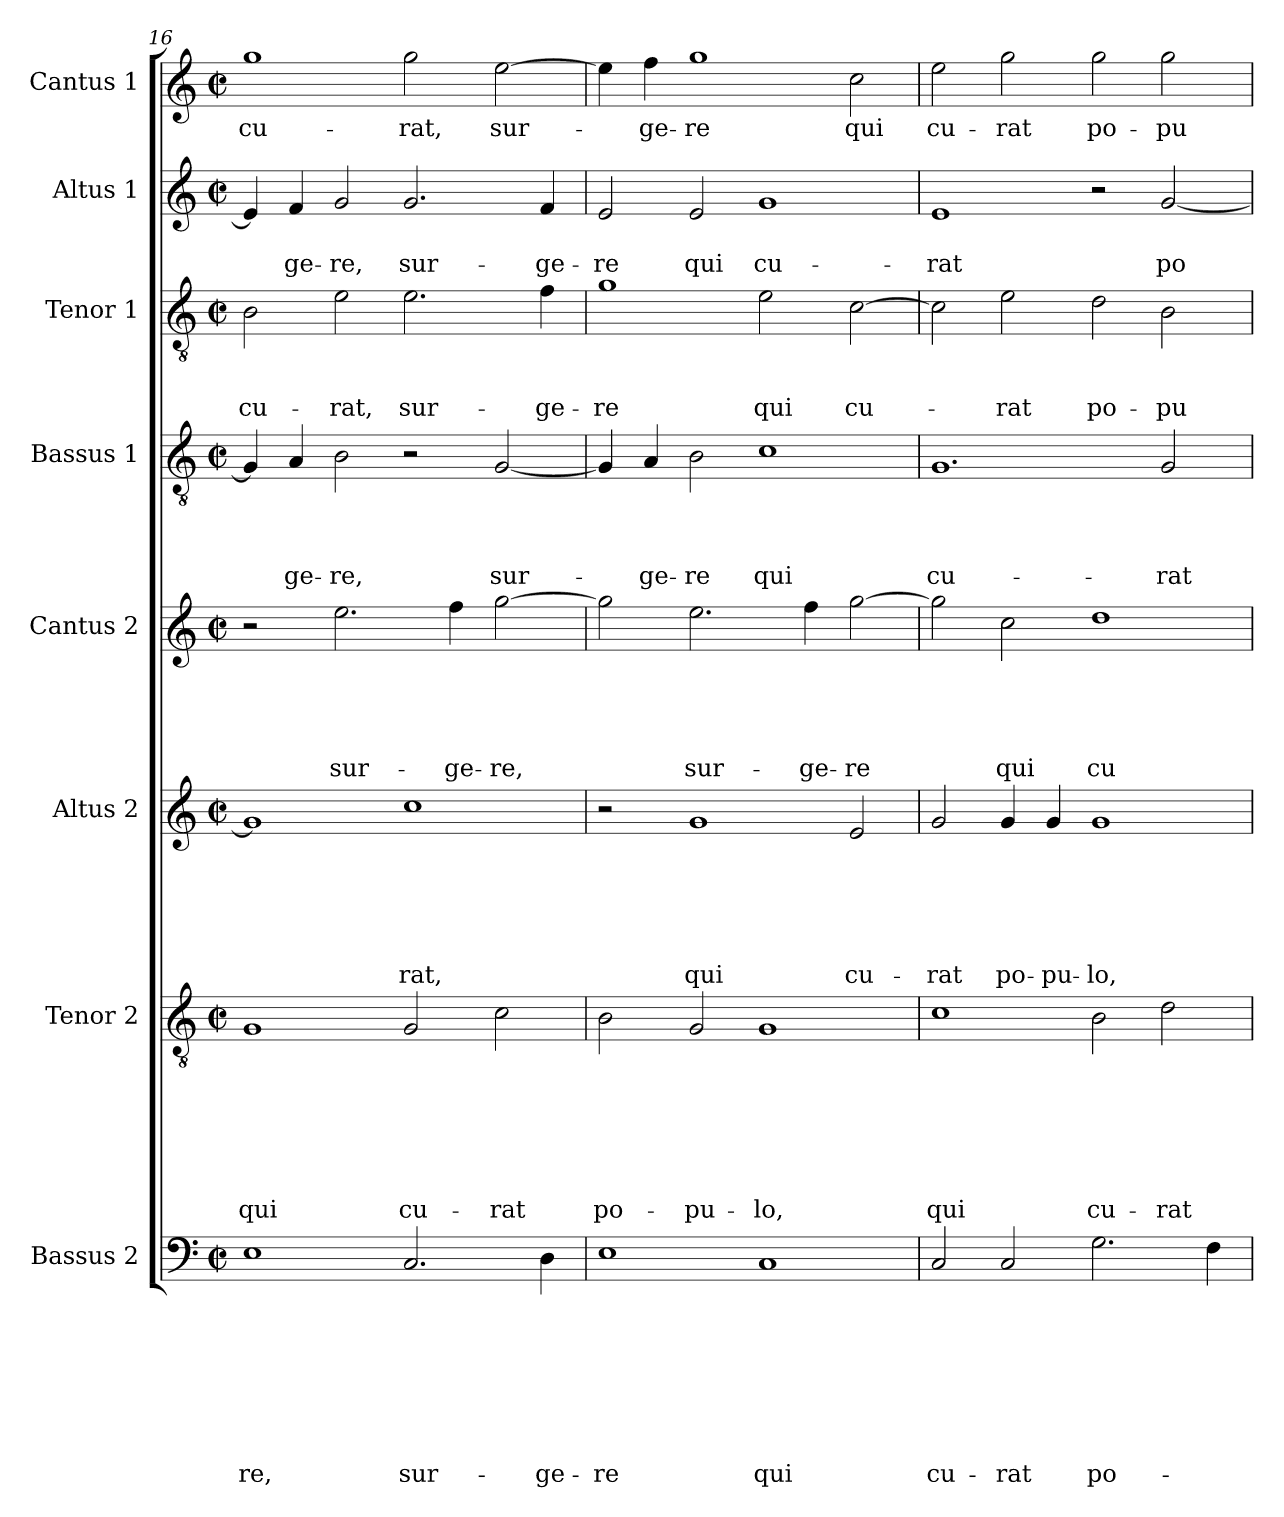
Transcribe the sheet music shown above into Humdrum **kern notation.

**kern	**text	**text	**text	**text	**text	**text	**text	**text	**kern	**text	**text	**text	**text	**text	**text	**text	**kern	**text	**text	**text	**text	**text	**text	**kern	**text	**text	**text	**text	**text	**kern	**text	**text	**text	**text	**kern	**text	**text	**text	**kern	**text	**text	**kern	**text
*part8	*part8	*part8	*part8	*part8	*part8	*part8	*part8	*part8	*part7	*part7	*part7	*part7	*part7	*part7	*part7	*part7	*part6	*part6	*part6	*part6	*part6	*part6	*part6	*part5	*part5	*part5	*part5	*part5	*part5	*part4	*part4	*part4	*part4	*part4	*part3	*part3	*part3	*part3	*part2	*part2	*part2	*part1	*part1
*staff8	*staff8	*staff8	*staff8	*staff8	*staff8	*staff8	*staff8	*staff8	*staff7	*staff7	*staff7	*staff7	*staff7	*staff7	*staff7	*staff7	*staff6	*staff6	*staff6	*staff6	*staff6	*staff6	*staff6	*staff5	*staff5	*staff5	*staff5	*staff5	*staff5	*staff4	*staff4	*staff4	*staff4	*staff4	*staff3	*staff3	*staff3	*staff3	*staff2	*staff2	*staff2	*staff1	*staff1
*I"Bassus 2	*	*	*	*	*	*	*	*	*I"Tenor 2	*	*	*	*	*	*	*	*I"Altus 2	*	*	*	*	*	*	*I"Cantus 2	*	*	*	*	*	*I"Bassus 1	*	*	*	*	*I"Tenor 1	*	*	*	*I"Altus 1	*	*	*I"Cantus 1	*
*clefF4	*	*	*	*	*	*	*	*	*clefGv2	*	*	*	*	*	*	*	*clefG2	*	*	*	*	*	*	*clefG2	*	*	*	*	*	*clefGv2	*	*	*	*	*clefGv2	*	*	*	*clefG2	*	*	*clefG2	*
*k[]	*	*	*	*	*	*	*	*	*k[]	*	*	*	*	*	*	*	*k[]	*	*	*	*	*	*	*k[]	*	*	*	*	*	*k[]	*	*	*	*	*k[]	*	*	*	*k[]	*	*	*k[]	*
*C:	*	*	*	*	*	*	*	*	*C:	*	*	*	*	*	*	*	*C:	*	*	*	*	*	*	*C:	*	*	*	*	*	*C:	*	*	*	*	*C:	*	*	*	*C:	*	*	*C:	*
*M2/2	*	*	*	*	*	*	*	*	*M2/2	*	*	*	*	*	*	*	*M2/2	*	*	*	*	*	*	*M2/2	*	*	*	*	*	*M2/2	*	*	*	*	*M2/2	*	*	*	*M2/2	*	*	*M2/2	*
*met(c|)	*	*	*	*	*	*	*	*	*met(c|)	*	*	*	*	*	*	*	*met(c|)	*	*	*	*	*	*	*met(c|)	*	*	*	*	*	*met(c|)	*	*	*	*	*met(c|)	*	*	*	*met(c|)	*	*	*met(c|)	*
=16	=16	=16	=16	=16	=16	=16	=16	=16	=16	=16	=16	=16	=16	=16	=16	=16	=16	=16	=16	=16	=16	=16	=16	=16	=16	=16	=16	=16	=16	=16	=16	=16	=16	=16	=16	=16	=16	=16	=16	=16	=16	=16	=16
!	!	!	!	!	!	!	!	!LO:LY:b	!	!	!	!	!	!	!	!LO:LY:b	!	!	!	!	!	!	!	!	!	!	!	!	!	!	!	!	!	!	!	!	!	!LO:LY:b	!	!	!	!	!LO:LY:b
1E	.	.	.	.	.	.	.	-re,	1G	.	.	.	.	.	.	qui	1g]	.	.	.	.	.	.	2r	.	.	.	.	.	4G/]	.	.	.	.	2B\	.	.	cu-	4e/]	.	.	1gg	cu-
!	!	!	!	!	!	!	!	!	!	!	!	!	!	!	!	!	!	!	!	!	!	!	!	!	!	!	!	!	!	!	!	!	!	!LO:LY:b	!	!	!	!	!	!	!LO:LY:b	!	!
.	.	.	.	.	.	.	.	.	.	.	.	.	.	.	.	.	.	.	.	.	.	.	.	.	.	.	.	.	.	4A/	.	.	.	-ge-	.	.	.	.	4f/	.	-ge-	.	.
!	!	!	!	!	!	!	!	!	!	!	!	!	!	!	!	!	!	!	!	!	!	!	!	!	!	!	!	!	!LO:LY:b	!	!	!	!	!LO:LY:b	!	!	!	!LO:LY:b	!	!	!LO:LY:b	!	!
.	.	.	.	.	.	.	.	.	.	.	.	.	.	.	.	.	.	.	.	.	.	.	.	2.ee\	.	.	.	.	sur-	2B\	.	.	.	-re,	2e\	.	.	-rat,	2g/	.	-re,	.	.
!	!	!	!	!	!	!	!	!LO:LY:b	!	!	!	!	!	!	!	!LO:LY:b	!	!	!	!	!	!	!LO:LY:b	!	!	!	!	!	!	!	!	!	!	!	!	!	!	!LO:LY:b	!	!	!LO:LY:b	!	!LO:LY:b
2.C/	.	.	.	.	.	.	.	sur-	2G/	.	.	.	.	.	.	cu-	1cc	.	.	.	.	.	-rat,	.	.	.	.	.	.	2r	.	.	.	.	2.e\	.	.	sur-	2.g/	.	sur-	2gg\	-rat,
!	!	!	!	!	!	!	!	!	!	!	!	!	!	!	!	!	!	!	!	!	!	!	!	!	!	!	!	!	!LO:LY:b	!	!	!	!	!	!	!	!	!	!	!	!	!	!
.	.	.	.	.	.	.	.	.	.	.	.	.	.	.	.	.	.	.	.	.	.	.	.	4ff\	.	.	.	.	-ge-	.	.	.	.	.	.	.	.	.	.	.	.	.	.
!	!	!	!	!	!	!	!	!	!	!	!	!	!	!	!	!LO:LY:b	!	!	!	!	!	!	!	!	!	!	!	!	!LO:LY:b	!	!	!	!	!LO:LY:b	!	!	!	!	!	!	!	!	!LO:LY:b
.	.	.	.	.	.	.	.	.	2c\	.	.	.	.	.	.	-rat	.	.	.	.	.	.	.	[2gg\	.	.	.	.	-re,	[2G/	.	.	.	sur-	.	.	.	.	.	.	.	[2ee\	sur-
!	!	!	!	!	!	!	!	!LO:LY:b	!	!	!	!	!	!	!	!	!	!	!	!	!	!	!	!	!	!	!	!	!	!	!	!	!	!	!	!	!	!LO:LY:b	!	!	!LO:LY:b	!	!
4D\	.	.	.	.	.	.	.	-ge-	.	.	.	.	.	.	.	.	.	.	.	.	.	.	.	.	.	.	.	.	.	.	.	.	.	.	4f\	.	.	-ge-	4f/	.	-ge-	.	.
=17	=17	=17	=17	=17	=17	=17	=17	=17	=17	=17	=17	=17	=17	=17	=17	=17	=17	=17	=17	=17	=17	=17	=17	=17	=17	=17	=17	=17	=17	=17	=17	=17	=17	=17	=17	=17	=17	=17	=17	=17	=17	=17	=17
!	!	!	!	!	!	!	!	!LO:LY:b	!	!	!	!	!	!	!	!LO:LY:b	!	!	!	!	!	!	!	!	!	!	!	!	!	!	!	!	!	!	!	!	!	!LO:LY:b	!	!	!LO:LY:b	!	!
1E	.	.	.	.	.	.	.	-re	2B\	.	.	.	.	.	.	po-	2r	.	.	.	.	.	.	2gg\]	.	.	.	.	.	4G/]	.	.	.	.	1g	.	.	-re	2e/	.	-re	4ee\]	.
!	!	!	!	!	!	!	!	!	!	!	!	!	!	!	!	!	!	!	!	!	!	!	!	!	!	!	!	!	!	!	!	!	!	!LO:LY:b	!	!	!	!	!	!	!	!	!LO:LY:b
.	.	.	.	.	.	.	.	.	.	.	.	.	.	.	.	.	.	.	.	.	.	.	.	.	.	.	.	.	.	4A/	.	.	.	-ge-	.	.	.	.	.	.	.	4ff\	-ge-
!	!	!	!	!	!	!	!	!	!	!	!	!	!	!	!	!LO:LY:b	!	!	!	!	!	!	!LO:LY:b	!	!	!	!	!	!LO:LY:b	!	!	!	!	!LO:LY:b	!	!	!	!	!	!	!LO:LY:b	!	!LO:LY:b
.	.	.	.	.	.	.	.	.	2G/	.	.	.	.	.	.	-pu-	1g	.	.	.	.	.	qui	2.ee\	.	.	.	.	sur-	2B\	.	.	.	-re	.	.	.	.	2e/	.	qui	1gg	-re
!	!	!	!	!	!	!	!	!LO:LY:b	!	!	!	!	!	!	!	!LO:LY:b	!	!	!	!	!	!	!	!	!	!	!	!	!	!	!	!	!	!LO:LY:b	!	!	!	!LO:LY:b	!	!	!LO:LY:b	!	!
1C	.	.	.	.	.	.	.	qui	1G	.	.	.	.	.	.	-lo,	.	.	.	.	.	.	.	.	.	.	.	.	.	1c	.	.	.	qui	2e\	.	.	qui	1g	.	cu-	.	.
!	!	!	!	!	!	!	!	!	!	!	!	!	!	!	!	!	!	!	!	!	!	!	!	!	!	!	!	!	!LO:LY:b	!	!	!	!	!	!	!	!	!	!	!	!	!	!
.	.	.	.	.	.	.	.	.	.	.	.	.	.	.	.	.	.	.	.	.	.	.	.	4ff\	.	.	.	.	-ge-	.	.	.	.	.	.	.	.	.	.	.	.	.	.
!	!	!	!	!	!	!	!	!	!	!	!	!	!	!	!	!	!	!	!	!	!	!	!LO:LY:b	!	!	!	!	!	!LO:LY:b	!	!	!	!	!	!	!	!	!LO:LY:b	!	!	!	!	!LO:LY:b
.	.	.	.	.	.	.	.	.	.	.	.	.	.	.	.	.	2e/	.	.	.	.	.	cu-	[2gg\	.	.	.	.	-re	.	.	.	.	.	[2c\	.	.	cu-	.	.	.	2cc\	qui
=18	=18	=18	=18	=18	=18	=18	=18	=18	=18	=18	=18	=18	=18	=18	=18	=18	=18	=18	=18	=18	=18	=18	=18	=18	=18	=18	=18	=18	=18	=18	=18	=18	=18	=18	=18	=18	=18	=18	=18	=18	=18	=18	=18
!	!	!	!	!	!	!	!	!LO:LY:b	!	!	!	!	!	!	!	!LO:LY:b	!	!	!	!	!	!	!LO:LY:b	!	!	!	!	!	!	!	!	!	!	!LO:LY:b	!	!	!	!	!	!	!LO:LY:b	!	!LO:LY:b
2C/	.	.	.	.	.	.	.	cu-	1c	.	.	.	.	.	.	qui	2g/	.	.	.	.	.	-rat	2gg\]	.	.	.	.	.	1.G	.	.	.	cu-	2c\]	.	.	.	1e	.	-rat	2ee\	cu-
!	!	!	!	!	!	!	!	!LO:LY:b	!	!	!	!	!	!	!	!	!	!	!	!	!	!	!LO:LY:b	!	!	!	!	!	!LO:LY:b	!	!	!	!	!	!	!	!	!LO:LY:b	!	!	!	!	!LO:LY:b
2C/	.	.	.	.	.	.	.	-rat	.	.	.	.	.	.	.	.	4g/	.	.	.	.	.	po-	2cc\	.	.	.	.	qui	.	.	.	.	.	2e\	.	.	-rat	.	.	.	2gg\	-rat
!	!	!	!	!	!	!	!	!	!	!	!	!	!	!	!	!	!	!	!	!	!	!	!LO:LY:b	!	!	!	!	!	!	!	!	!	!	!	!	!	!	!	!	!	!	!	!
.	.	.	.	.	.	.	.	.	.	.	.	.	.	.	.	.	4g/	.	.	.	.	.	-pu-	.	.	.	.	.	.	.	.	.	.	.	.	.	.	.	.	.	.	.	.
!	!	!	!	!	!	!	!	!LO:LY:b	!	!	!	!	!	!	!	!LO:LY:b	!	!	!	!	!	!	!LO:LY:b	!	!	!	!	!	!LO:LY:b	!	!	!	!	!	!	!	!	!LO:LY:b	!	!	!	!	!LO:LY:b
2.G\	.	.	.	.	.	.	.	po-	2B\	.	.	.	.	.	.	cu-	1g	.	.	.	.	.	-lo,	1dd	.	.	.	.	cu-	.	.	.	.	.	2d\	.	.	po-	2r	.	.	2gg\	po-
!	!	!	!	!	!	!	!	!	!	!	!	!	!	!	!	!LO:LY:b	!	!	!	!	!	!	!	!	!	!	!	!	!	!	!	!	!	!LO:LY:b	!	!	!	!LO:LY:b	!	!	!LO:LY:b	!	!LO:LY:b
.	.	.	.	.	.	.	.	.	2d\	.	.	.	.	.	.	-rat	.	.	.	.	.	.	.	.	.	.	.	.	.	2G/	.	.	.	-rat	2B\	.	.	-pu-	[2g/	.	po-	2gg\	-pu-
4F\	.	.	.	.	.	.	.	.	.	.	.	.	.	.	.	.	.	.	.	.	.	.	.	.	.	.	.	.	.	.	.	.	.	.	.	.	.	.	.	.	.	.	.
=	=	=	=	=	=	=	=	=	=	=	=	=	=	=	=	=	=	=	=	=	=	=	=	=	=	=	=	=	=	=	=	=	=	=	=	=	=	=	=	=	=	=	=
*-	*-	*-	*-	*-	*-	*-	*-	*-	*-	*-	*-	*-	*-	*-	*-	*-	*-	*-	*-	*-	*-	*-	*-	*-	*-	*-	*-	*-	*-	*-	*-	*-	*-	*-	*-	*-	*-	*-	*-	*-	*-	*-	*-
